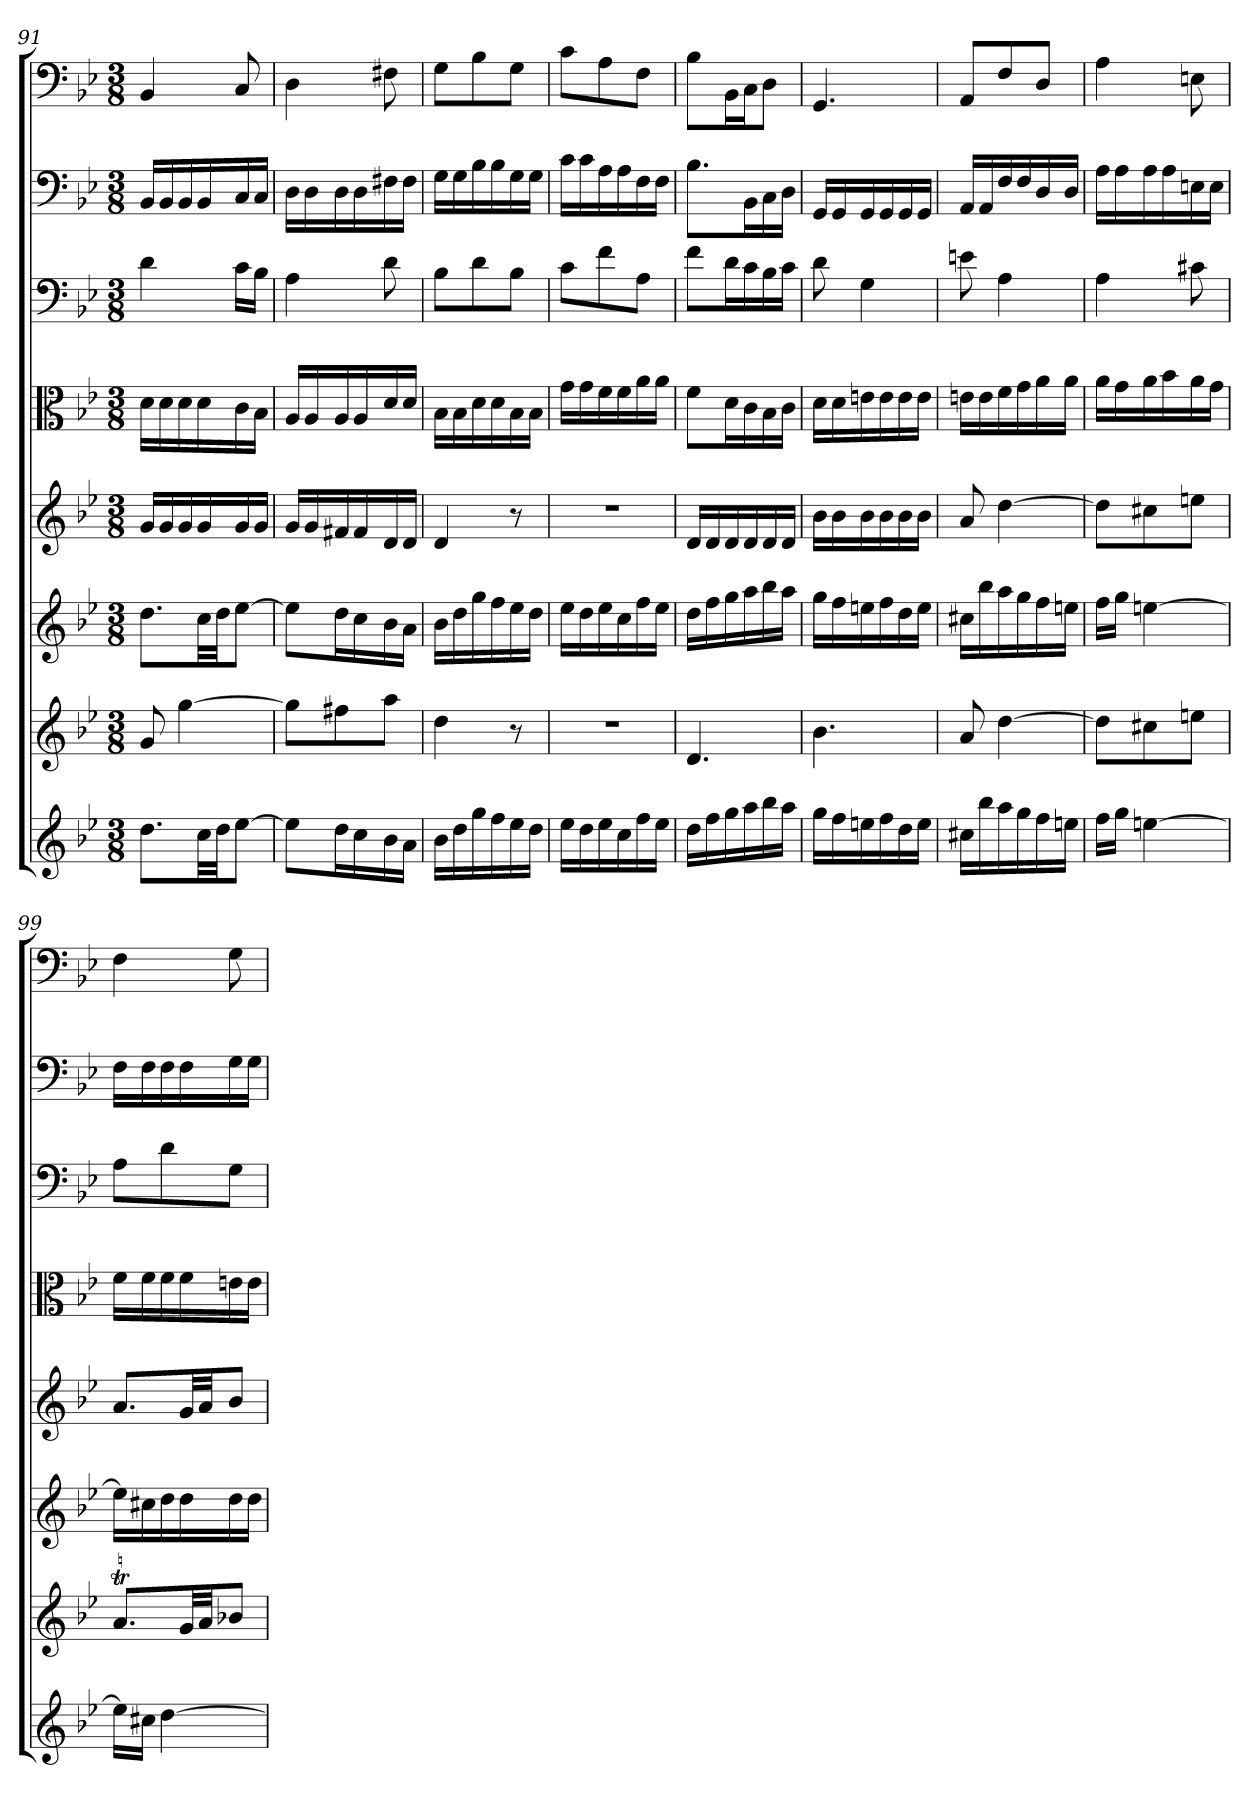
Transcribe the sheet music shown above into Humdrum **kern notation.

**kern	**kern	**kern	**kern	**kern	**kern	**kern	**kern
*part8	*part7	*part6	*part5	*part4	*part3	*part2	*part1
*staff8	*staff7	*staff6	*staff5	*staff4	*staff3	*staff2	*staff1
*clefG2	*clefG2	*clefG2	*clefG2	*clefC3	*clefF4	*clefF4	*clefF4
*k[b-e-]	*k[b-e-]	*k[b-e-]	*k[b-e-]	*k[b-e-]	*k[b-e-]	*k[b-e-]	*k[b-e-]
*g:	*g:	*g:	*g:	*g:	*g:	*g:	*g:
*M3/8	*M3/8	*M3/8	*M3/8	*M3/8	*M3/8	*M3/8	*M3/8
=91	=91	=91	=91	=91	=91	=91	=91
8.dd\L	8g/	8.dd\L	16g/LL	16d\LL	4d\	16BB-/LL	4BB-/
.	.	.	16g/	16d\	.	16BB-/	.
.	[4gg\	.	16g/	16d\	.	16BB-/	.
32cc\LL	.	32cc\LL	16g/	16d\	.	16BB-/	.
32dd\JJ	.	32dd\JJ	.	.	.	.	.
[8ee-\J	.	[8ee-\J	16g/	16c\	16c\LL	16C/	8C/
.	.	.	16g/JJ	16B-\JJ	16B-\JJ	16C/JJ	.
=92	=92	=92	=92	=92	=92	=92	=92
8ee-\L]	8gg\L]	8ee-\L]	16g/LL	16A/LL	4A\	16D\LL	4D\
.	.	.	16g/	16A/	.	16D\	.
16dd\L	8ff#X\	16dd\L	16f#X/	16A/	.	16D\	.
16cc\	.	16cc\	16f#/	16A/	.	16D\	.
16b-\	8aa\J	16b-\	16d/	16d/	8d\	16F#X\	8F#X\
16a\JJ	.	16a\JJ	16d/JJ	16d/JJ	.	16F#\JJ	.
=93	=93	=93	=93	=93	=93	=93	=93
16b-\LL	4dd\	16b-\LL	4d/	16B-\LL	8B-\L	16G\LL	8G\L
16dd\	.	16dd\	.	16B-\	.	16G\	.
16gg\	.	16gg\	.	16d\	8d\	16B-\	8B-\
16ff\	.	16ff\	.	16d\	.	16B-\	.
16ee-\	8r	16ee-\	8r	16B-\	8B-\J	16G\	8G\J
16dd\JJ	.	16dd\JJ	.	16B-\JJ	.	16G\JJ	.
=94	=94	=94	=94	=94	=94	=94	=94
16ee-\LL	4.r	16ee-\LL	4.r	16g\LL	8c\L	16c\LL	8c\L
16dd\	.	16dd\	.	16g\	.	16c\	.
16ee-\	.	16ee-\	.	16f\	8f\	16A\	8A\
16cc\	.	16cc\	.	16f\	.	16A\	.
16ff\	.	16ff\	.	16a\	8A\J	16F\	8F\J
16ee-\JJ	.	16ee-\JJ	.	16a\JJ	.	16F\JJ	.
=95	=95	=95	=95	=95	=95	=95	=95
16dd\LL	4.d/	16dd\LL	16d/LL	8f\L	8f\L	8.B-\L	8B-\L
16ff\	.	16ff\	16d/	.	.	.	.
16gg\	.	16gg\	16d/	16d\L	16d\L	.	16BB-\L
16aa\	.	16aa\	16d/	16c\	16c\	16BB-\L	16C\J
16bb-\	.	16bb-\	16d/	16B-\	16B-\	16C\	8D\J
16aa\JJ	.	16aa\JJ	16d/JJ	16c\JJ	16c\JJ	16D\JJ	.
=96	=96	=96	=96	=96	=96	=96	=96
16gg\LL	4.b-\	16gg\LL	16b-\LL	16d\LL	8d\	16GG/LL	4.GG/
16ff\	.	16ff\	16b-\	16d\	.	16GG/	.
16een\	.	16een\	16b-\	16en\	4G\	16GG/	.
16ff\	.	16ff\	16b-\	16e\	.	16GG/	.
16dd\	.	16dd\	16b-\	16e\	.	16GG/	.
16ee\JJ	.	16ee\JJ	16b-\JJ	16e\JJ	.	16GG/JJ	.
=97	=97	=97	=97	=97	=97	=97	=97
16cc#X\LL	8a/	16cc#X\LL	8a/	16en\LL	8en\	16AA/LL	8AA/L
16bb-\	.	16bb-\	.	16e\	.	16AA/	.
16aa\	[4dd\	16aa\	[4dd\	16f\	4A\	16F/	8F/
16gg\	.	16gg\	.	16g\	.	16F/	.
16ff\	.	16ff\	.	16a\	.	16D/	8D/J
16een\JJ	.	16een\JJ	.	16a\JJ	.	16D/JJ	.
=98	=98	=98	=98	=98	=98	=98	=98
16ff\LL	8dd\L]	16ff\LL	8dd\L]	16a\LL	4A\	16A\LL	4A\
16gg\JJ	.	16gg\JJ	.	16g\	.	16A\	.
[4een\	8cc#X\	[4een\	8cc#X\	16a\	.	16A\	.
.	.	.	.	16b-\	.	16A\	.
.	8een\J	.	8een\J	16a\	8c#X\	16En\	8En\
.	.	.	.	16g\JJ	.	16E\JJ	.
=99	=99	=99	=99	=99	=99	=99	=99
16ee\LL]	8.aT/L	16ee\LL]	8.a/L	16f\LL	8A\L	16F\LL	4F\
16cc#X\JJ	.	16cc#X\	.	16f\	.	16F\	.
[4dd\	.	16dd\	.	16f\	8d\	16F\	.
.	32g/LL	16dd\	32g/LL	16f\	.	16F\	.
.	32a/JJ	.	32a/JJ	.	.	.	.
.	8b-X/J	16dd\	8b-/J	16en\	8G\J	16G\	8G\
.	.	16dd\JJ	.	16e\JJ	.	16G\JJ	.
=	=	=	=	=	=	=	=
*-	*-	*-	*-	*-	*-	*-	*-
